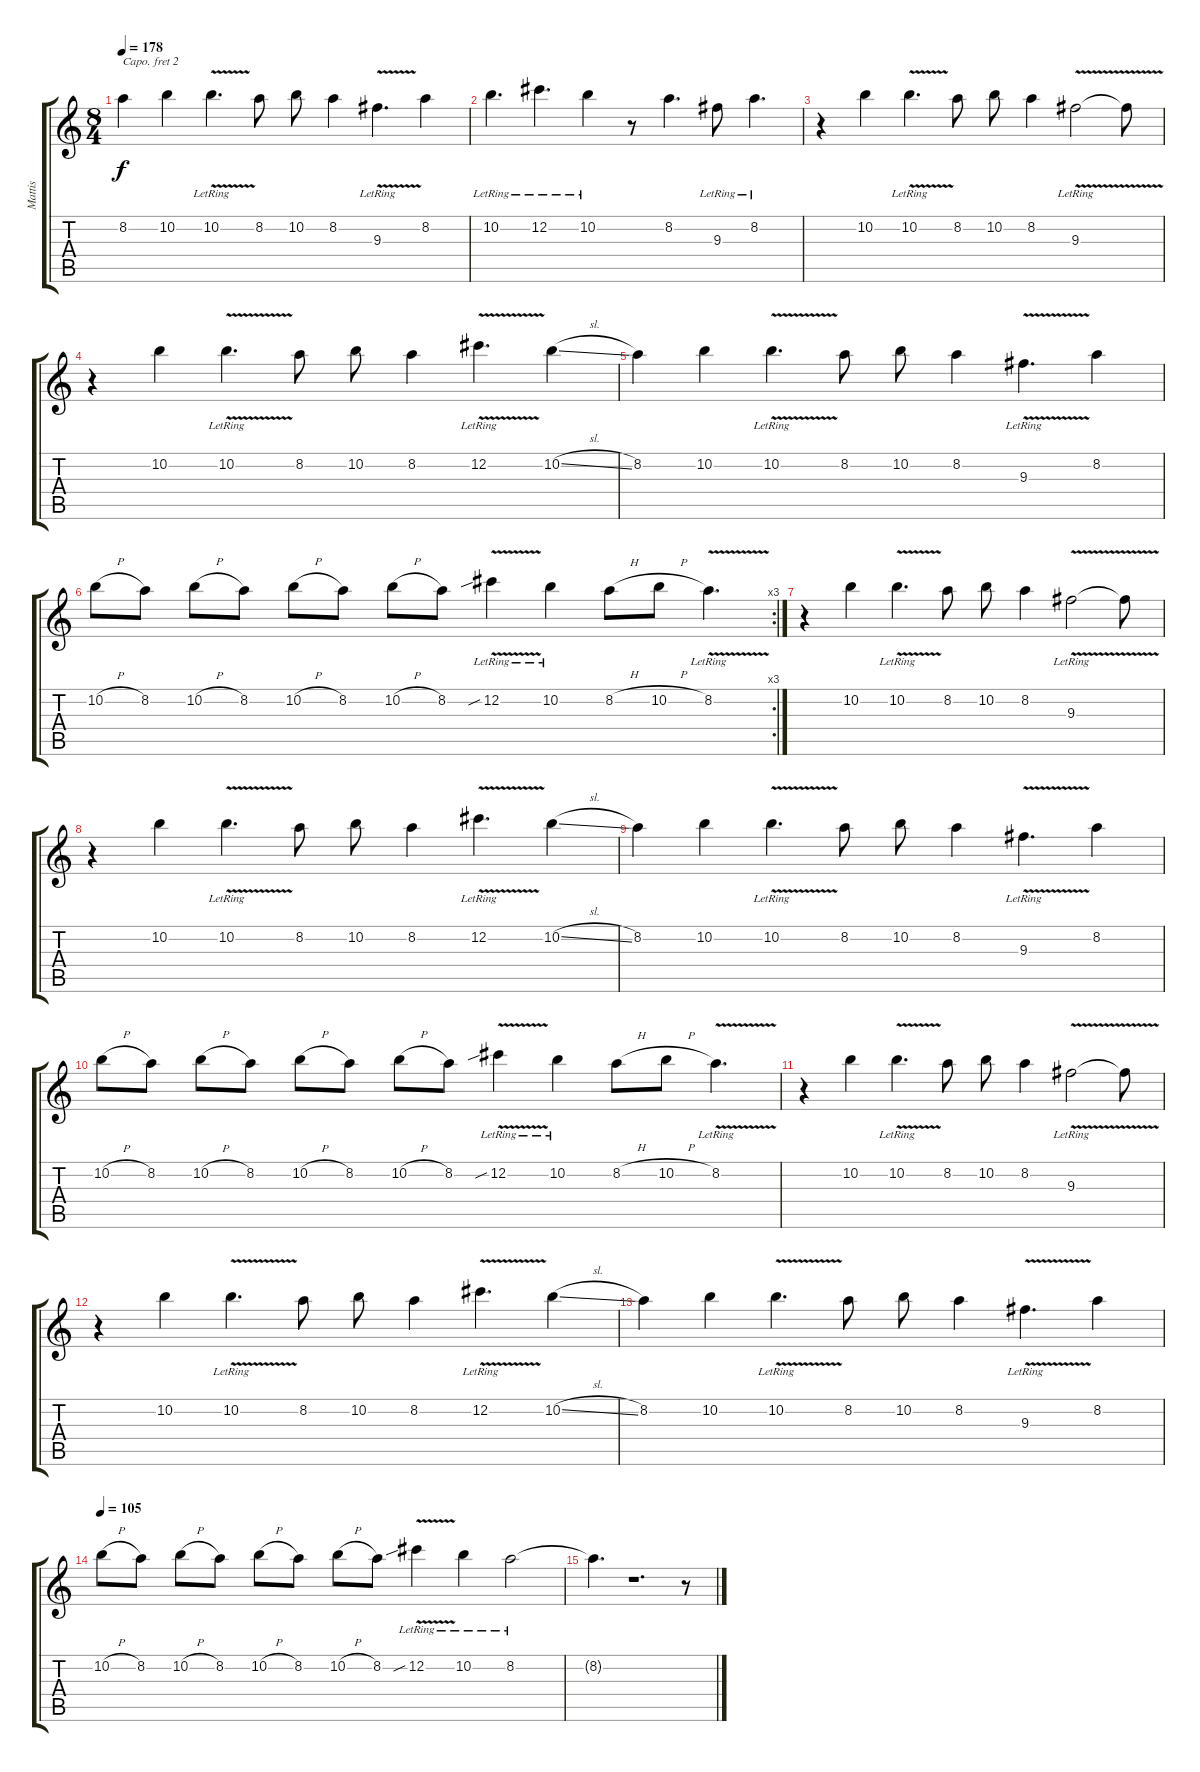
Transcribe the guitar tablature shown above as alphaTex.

\track ("Mattis" "Mattis") {instrument overdrivenguitar}
\staff {score tabs}
\capo 2
\tuning (E4 B3 G3 D3 A2 E2) {hide}
\ts (8 4)
\tempo 178
\clef g2
\ks c
8.2.4{dy f} 10.2.4 10.2{v lr}.4{d} 8.2.8 10.2.8 8.2.4 9.3{v lr}.4{d} 8.2.4 |
10.2{lr}.4{d} 12.2{lr}.4{d} 10.2{lr}.4 r.8 8.2.4{d} 9.3{lr}.8 8.2{lr}.4{d} |
r.4 10.2.4 10.2{v lr}.4{d} 8.2.8 10.2.8 8.2.4 9.3{v lr}.2 9.3{t}.8 |
r.4 10.2.4 10.2{v lr}.4{d} 8.2.8 10.2.8 8.2.4 12.2{v lr}.4{d} 10.2{sl}.4 |
8.2.4 10.2.4 10.2{v lr}.4{d} 8.2.8 10.2.8 8.2.4 9.3{v lr}.4{d} 8.2.4 |
\rc 3
10.2{h}.8 8.2.8 10.2{h}.8 8.2.8 10.2{h}.8 8.2.8 10.2{h}.8 8.2.8 12.2{v sib lr}.4 10.2{lr}.4 8.2{h}.8 10.2{h}.8 8.2{v lr}.4{d} |
r.4 10.2.4 10.2{v lr}.4{d} 8.2.8 10.2.8 8.2.4 9.3{v lr}.2 9.3{t}.8 |
r.4 10.2.4 10.2{v lr}.4{d} 8.2.8 10.2.8 8.2.4 12.2{v lr}.4{d} 10.2{sl}.4 |
8.2.4 10.2.4 10.2{v lr}.4{d} 8.2.8 10.2.8 8.2.4 9.3{v lr}.4{d} 8.2.4 |
10.2{h}.8 8.2.8 10.2{h}.8 8.2.8 10.2{h}.8 8.2.8 10.2{h}.8 8.2.8 12.2{v sib lr}.4 10.2{lr}.4 8.2{h}.8 10.2{h}.8 8.2{v lr}.4{d} |
r.4 10.2.4 10.2{v lr}.4{d} 8.2.8 10.2.8 8.2.4 9.3{v lr}.2 9.3{t}.8 |
r.4 10.2.4 10.2{v lr}.4{d} 8.2.8 10.2.8 8.2.4 12.2{v lr}.4{d} 10.2{sl}.4 |
8.2.4 10.2.4 10.2{v lr}.4{d} 8.2.8 10.2.8 8.2.4 9.3{v lr}.4{d} 8.2.4 |
\tempo 105
10.2{h}.8 8.2.8 10.2{h}.8 8.2.8 10.2{h}.8 8.2.8 10.2{h}.8 8.2.8 12.2{v sib lr}.4 10.2{lr}.4 8.2{lr}.2 |
8.2{t}.4{d} r.1{d} r.8
